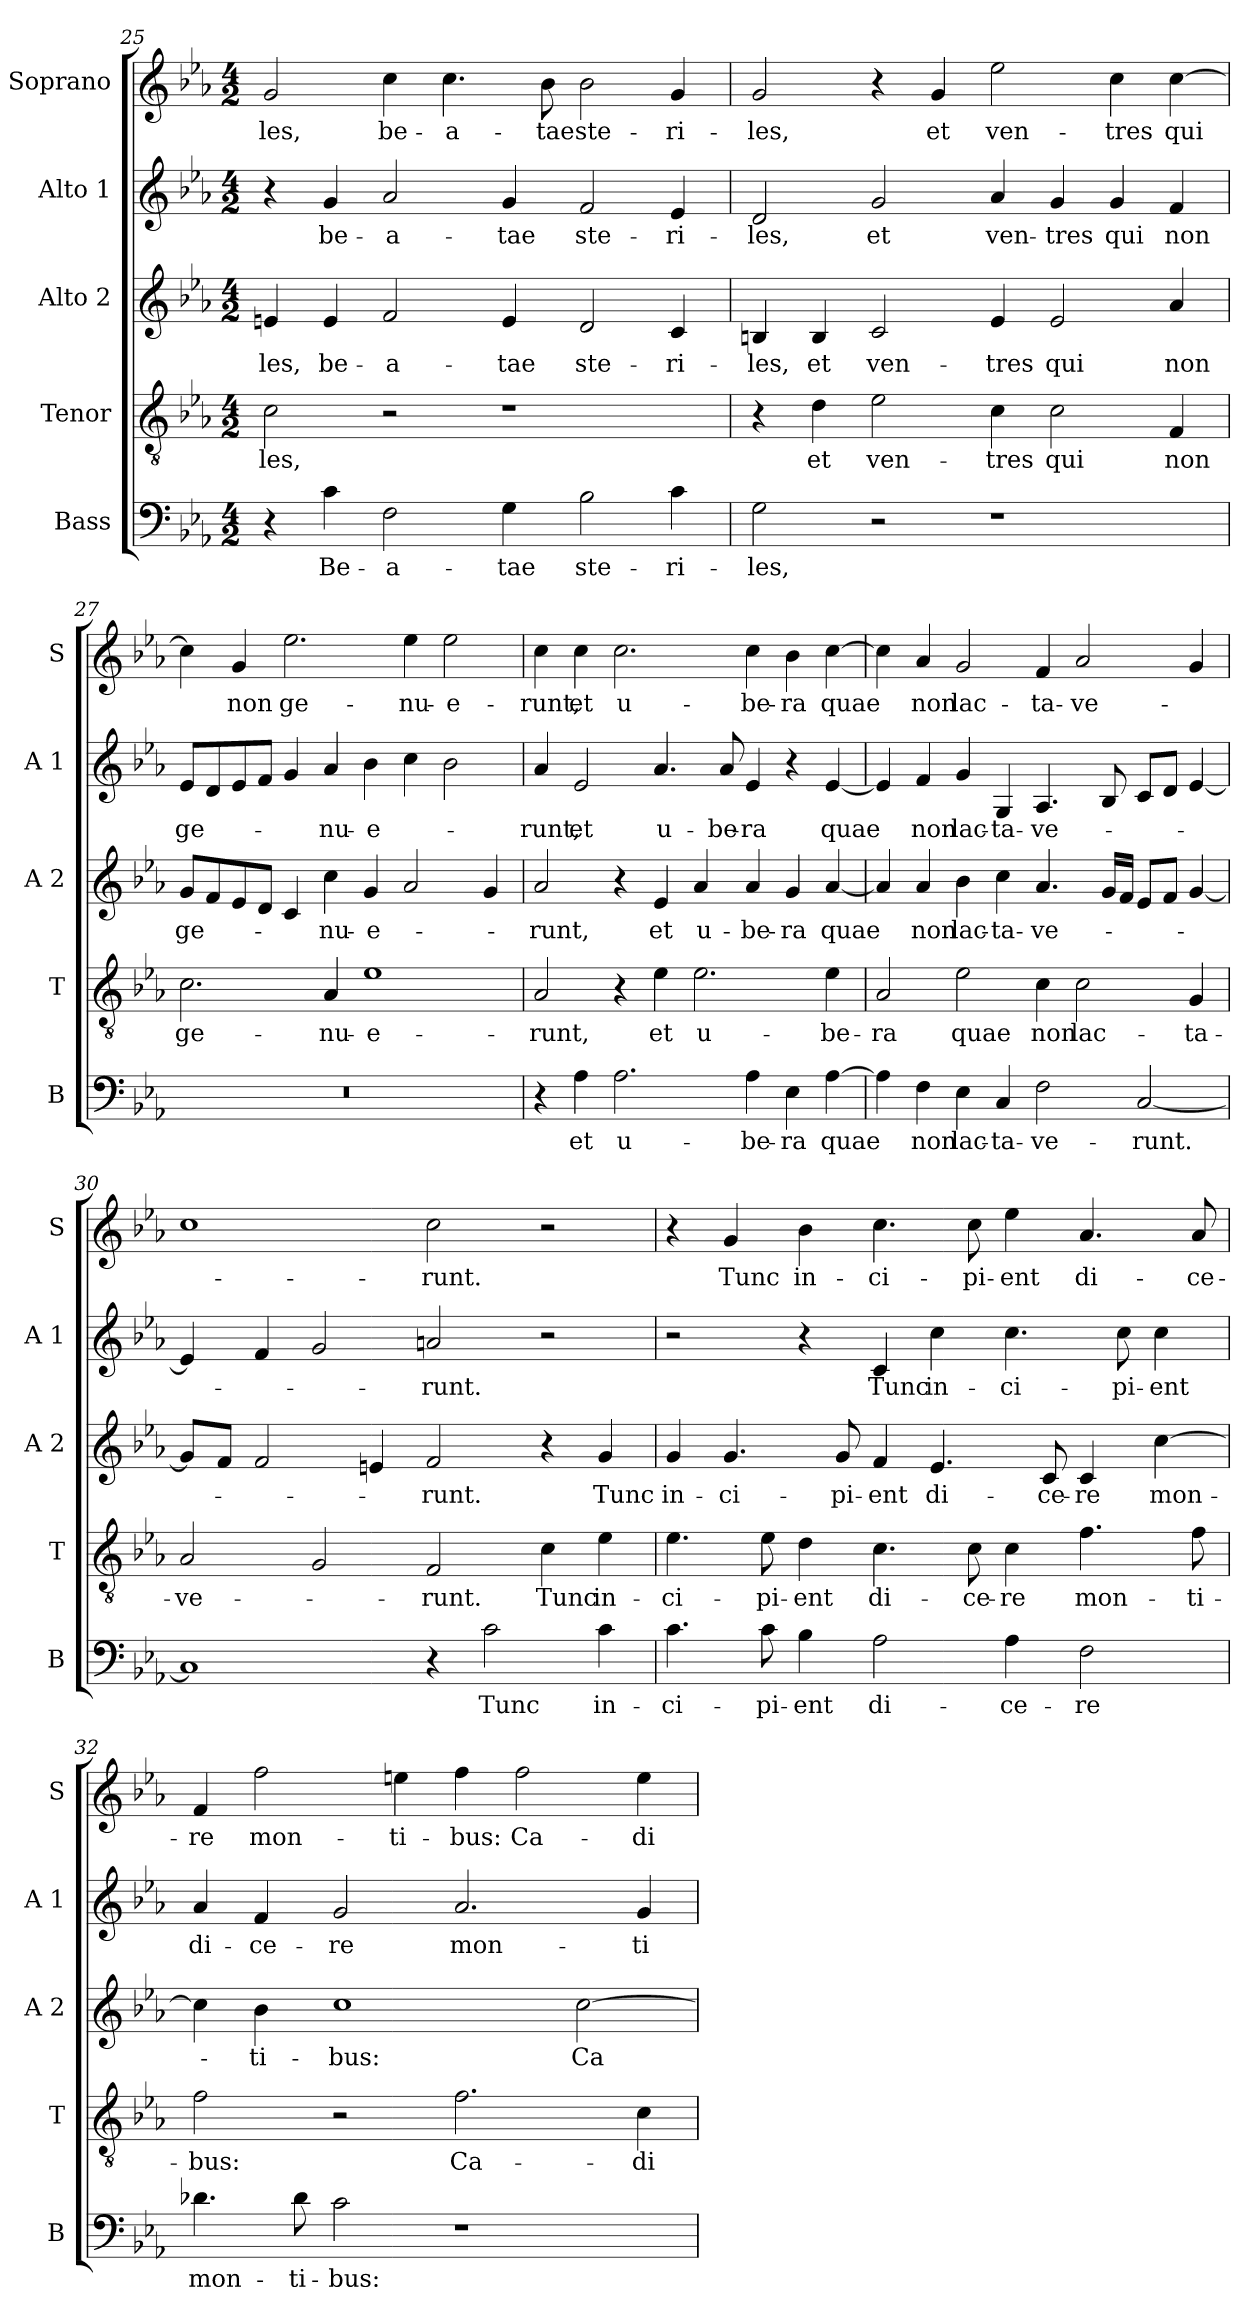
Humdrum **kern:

**kern	**text	**kern	**text	**kern	**text	**kern	**text	**kern	**text
*part5	*part5	*part4	*part4	*part3	*part3	*part2	*part2	*part1	*part1
*staff5	*staff5	*staff4	*staff4	*staff3	*staff3	*staff2	*staff2	*staff1	*staff1
*I"Bass	*	*I"Tenor	*	*I"Alto 2	*	*I"Alto 1	*	*I"Soprano	*
*I'B	*	*I'T	*	*I'A 2	*	*I'A 1	*	*I'S	*
*clefF4	*	*clefGv2	*	*clefG2	*	*clefG2	*	*clefG2	*
*k[b-e-a-]	*	*k[b-e-a-]	*	*k[b-e-a-]	*	*k[b-e-a-]	*	*k[b-e-a-]	*
*E-:	*	*E-:	*	*E-:	*	*E-:	*	*E-:	*
*M4/2	*	*M4/2	*	*M4/2	*	*M4/2	*	*M4/2	*
=25	=25	=25	=25	=25	=25	=25	=25	=25	=25
!	!	!	!LO:LY:b	!	!LO:LY:b	!	!	!	!LO:LY:b
4r	.	2c\	-les,	4en/	-les,	4r	.	2g/	-les,
!	!LO:LY:b	!	!	!	!LO:LY:b	!	!LO:LY:b	!	!
4c\	Be-	.	.	4e/	be-	4g/	be-	.	.
!	!LO:LY:b	!	!	!	!LO:LY:b	!	!LO:LY:b	!	!LO:LY:b
2F\	-a-	2r	.	2f/	-a-	2a-/	-a-	4cc\	be-
!	!	!	!	!	!	!	!	!	!LO:LY:b
.	.	.	.	.	.	.	.	4.cc\	-a-
!	!LO:LY:b	!	!	!	!LO:LY:b	!	!LO:LY:b	!	!
4G\	-tae	1r	.	4e/	-tae	4g/	-tae	.	.
!	!	!	!	!	!	!	!	!	!LO:LY:b
.	.	.	.	.	.	.	.	8b-\	-tae
!	!LO:LY:b	!	!	!	!LO:LY:b	!	!LO:LY:b	!	!LO:LY:b
2B-\	ste-	.	.	2d/	ste-	2f/	ste-	2b-\	ste-
!	!LO:LY:b	!	!	!	!LO:LY:b	!	!LO:LY:b	!	!LO:LY:b
4c\	-ri-	.	.	4c/	-ri-	4e-/	-ri-	4g/	-ri-
=26	=26	=26	=26	=26	=26	=26	=26	=26	=26
!	!LO:LY:b	!	!	!	!LO:LY:b	!	!LO:LY:b	!	!LO:LY:b
2G\	-les,	4r	.	4Bn/	-les,	2d/	-les,	2g/	-les,
!	!	!	!LO:LY:b	!	!LO:LY:b	!	!	!	!
.	.	4d\	et	4B/	et	.	.	.	.
!	!	!	!LO:LY:b	!	!LO:LY:b	!	!LO:LY:b	!	!
2r	.	2e-\	ven-	2c/	ven-	2g/	et	4r	.
!	!	!	!	!	!	!	!	!	!LO:LY:b
.	.	.	.	.	.	.	.	4g/	et
!	!	!	!LO:LY:b	!	!LO:LY:b	!	!LO:LY:b	!	!LO:LY:b
1r	.	4c\	-tres	4e-/	-tres	4a-/	ven-	2ee-\	ven-
!	!	!	!LO:LY:b	!	!LO:LY:b	!	!LO:LY:b	!	!
.	.	2c\	qui	2e-/	qui	4g/	-tres	.	.
!	!	!	!	!	!	!	!LO:LY:b	!	!LO:LY:b
.	.	.	.	.	.	4g/	qui	4cc\	-tres
!	!	!	!LO:LY:b	!	!LO:LY:b	!	!LO:LY:b	!	!LO:LY:b
.	.	4F/	non	4a-/	non	4f/	non	[4cc\	qui
!!LO:PB:g=z
=27	=27	=27	=27	=27	=27	=27	=27	=27	=27
!	!	!	!LO:LY:b	!	!LO:LY:b	!	!LO:LY:b	!	!
0r	.	2.c\	ge-	8g/L	ge-	8e-/L	ge-	4cc\]	.
.	.	.	.	8f/	.	8d/	.	.	.
!	!	!	!	!	!	!	!	!	!LO:LY:b
.	.	.	.	8e-/	.	8e-/	.	4g/	non
.	.	.	.	8d/J	.	8f/J	.	.	.
!	!	!	!	!	!	!	!	!	!LO:LY:b
.	.	.	.	4c/	.	4g/	.	2.ee-\	ge-
!	!	!	!LO:LY:b	!	!LO:LY:b	!	!LO:LY:b	!	!
.	.	4A-/	-nu-	4cc\	-nu-	4a-/	-nu-	.	.
!	!	!	!LO:LY:b	!	!LO:LY:b	!	!LO:LY:b	!	!
.	.	1e-	-e-	4g/	-e-	4b-\	-e-	.	.
!	!	!	!	!	!	!	!	!	!LO:LY:b
.	.	.	.	2a-/	.	4cc\	.	4ee-\	-nu-
!	!	!	!	!	!	!	!	!	!LO:LY:b
.	.	.	.	.	.	2b-\	.	2ee-\	-e-
.	.	.	.	4g/	.	.	.	.	.
=28	=28	=28	=28	=28	=28	=28	=28	=28	=28
!	!	!	!LO:LY:b	!	!LO:LY:b	!	!LO:LY:b	!	!LO:LY:b
4r	.	2A-/	-runt,	2a-/	-runt,	4a-/	-runt,	4cc\	-runt,
!	!LO:LY:b	!	!	!	!	!	!LO:LY:b	!	!LO:LY:b
4A-\	et	.	.	.	.	2e-/	et	4cc\	et
!	!LO:LY:b	!	!	!	!	!	!	!	!LO:LY:b
2.A-\	u-	4r	.	4r	.	.	.	2.cc\	u-
!	!	!	!LO:LY:b	!	!LO:LY:b	!	!LO:LY:b	!	!
.	.	4e-\	et	4e-/	et	4.a-/	u-	.	.
!	!	!	!LO:LY:b	!	!LO:LY:b	!	!	!	!
.	.	2.e-\	u-	4a-/	u-	.	.	.	.
!	!	!	!	!	!	!	!LO:LY:b	!	!
.	.	.	.	.	.	8a-/	-be-	.	.
!	!LO:LY:b	!	!	!	!LO:LY:b	!	!LO:LY:b	!	!LO:LY:b
4A-\	-be-	.	.	4a-/	-be-	4e-/	-ra	4cc\	-be-
!	!LO:LY:b	!	!	!	!LO:LY:b	!	!	!	!LO:LY:b
4E-\	-ra	.	.	4g/	-ra	4r	.	4b-\	-ra
!	!LO:LY:b	!	!LO:LY:b	!	!LO:LY:b	!	!LO:LY:b	!	!LO:LY:b
[4A-\	quae	4e-\	-be-	[4a-/	quae	[4e-/	quae	[4cc\	quae
=29	=29	=29	=29	=29	=29	=29	=29	=29	=29
!	!	!	!LO:LY:b	!	!	!	!	!	!
4A-\]	.	2A-/	-ra	4a-/]	.	4e-/]	.	4cc\]	.
!	!LO:LY:b	!	!	!	!LO:LY:b	!	!LO:LY:b	!	!LO:LY:b
4F\	non	.	.	4a-/	non	4f/	non	4a-/	non
!	!LO:LY:b	!	!LO:LY:b	!	!LO:LY:b	!	!LO:LY:b	!	!LO:LY:b
4E-\	lac-	2e-\	quae	4b-\	lac-	4g/	lac-	2g/	lac-
!	!LO:LY:b	!	!	!	!LO:LY:b	!	!LO:LY:b	!	!
4C/	-ta-	.	.	4cc\	-ta-	4G/	-ta-	.	.
!	!LO:LY:b	!	!LO:LY:b	!	!LO:LY:b	!	!LO:LY:b	!	!LO:LY:b
2F\	-ve-	4c\	non	4.a-/	-ve-	4.A-/	-ve-	4f/	-ta-
!	!	!	!LO:LY:b	!	!	!	!	!	!LO:LY:b
.	.	2c\	lac-	.	.	.	.	2a-/	-ve-
.	.	.	.	16g/LL	.	8B-/	.	.	.
.	.	.	.	16f/JJ	.	.	.	.	.
!	!LO:LY:b	!	!	!	!	!	!	!	!
[2C/	-runt.	.	.	8e-/L	.	8c/L	.	.	.
.	.	.	.	8f/J	.	8d/J	.	.	.
!	!	!	!LO:LY:b	!	!	!	!	!	!
.	.	4G/	-ta-	[4g/	.	[4e-/	.	4g/	.
!!LO:LB:g=z
=30	=30	=30	=30	=30	=30	=30	=30	=30	=30
!	!	!	!LO:LY:b	!	!	!	!	!	!
1C]	.	2A-/	-ve-	8g/L]	.	4e-/]	.	1cc	.
.	.	.	.	8f/J	.	.	.	.	.
.	.	.	.	2f/	.	4f/	.	.	.
.	.	2G/	.	.	.	2g/	.	.	.
.	.	.	.	4en/	.	.	.	.	.
!	!	!	!LO:LY:b	!	!LO:LY:b	!	!LO:LY:b	!	!LO:LY:b
4r	.	2F/	-runt.	2f/	-runt.	2an/	-runt.	2cc\	-runt.
!	!LO:LY:b	!	!	!	!	!	!	!	!
2c\	Tunc	.	.	.	.	.	.	.	.
!	!	!	!LO:LY:b	!	!	!	!	!	!
.	.	4c\	Tunc	4r	.	2r	.	2r	.
!	!LO:LY:b	!	!LO:LY:b	!	!LO:LY:b	!	!	!	!
4c\	in-	4e-\	in-	4g/	Tunc	.	.	.	.
=31	=31	=31	=31	=31	=31	=31	=31	=31	=31
!	!LO:LY:b	!	!LO:LY:b	!	!LO:LY:b	!	!	!	!
4.c\	-ci-	4.e-\	-ci-	4g/	in-	2r	.	4r	.
!	!	!	!	!	!LO:LY:b	!	!	!	!LO:LY:b
.	.	.	.	4.g/	-ci-	.	.	4g/	Tunc
!	!LO:LY:b	!	!LO:LY:b	!	!	!	!	!	!
8c\	-pi-	8e-\	-pi-	.	.	.	.	.	.
!	!LO:LY:b	!	!LO:LY:b	!	!	!	!	!	!LO:LY:b
4B-\	-ent	4d\	-ent	.	.	4r	.	4b-\	in-
!	!	!	!	!	!LO:LY:b	!	!	!	!
.	.	.	.	8g/	-pi-	.	.	.	.
!	!LO:LY:b	!	!LO:LY:b	!	!LO:LY:b	!	!LO:LY:b	!	!LO:LY:b
2A-\	di-	4.c\	di-	4f/	-ent	4c/	Tunc	4.cc\	-ci-
!	!	!	!	!	!LO:LY:b	!	!LO:LY:b	!	!
.	.	.	.	4.e-/	di-	4cc\	in-	.	.
!	!	!	!LO:LY:b	!	!	!	!	!	!LO:LY:b
.	.	8c\	-ce-	.	.	.	.	8cc\	-pi-
!	!LO:LY:b	!	!LO:LY:b	!	!	!	!LO:LY:b	!	!LO:LY:b
4A-\	-ce-	4c\	-re	.	.	4.cc\	-ci-	4ee-\	-ent
!	!	!	!	!	!LO:LY:b	!	!	!	!
.	.	.	.	8c/	-ce-	.	.	.	.
!	!LO:LY:b	!	!LO:LY:b	!	!LO:LY:b	!	!	!	!LO:LY:b
2F\	-re	4.f\	mon-	4c/	-re	.	.	4.a-/	di-
!	!	!	!	!	!	!	!LO:LY:b	!	!
.	.	.	.	.	.	8cc\	-pi-	.	.
!	!	!	!	!	!LO:LY:b	!	!LO:LY:b	!	!
.	.	.	.	[4cc\	mon-	4cc\	-ent	.	.
!	!	!	!LO:LY:b	!	!	!	!	!	!LO:LY:b
.	.	8f\	-ti-	.	.	.	.	8a-/	-ce-
=32	=32	=32	=32	=32	=32	=32	=32	=32	=32
!	!LO:LY:b	!	!LO:LY:b	!	!	!	!LO:LY:b	!	!LO:LY:b
4.d-X\	mon-	2f\	-bus:	4cc\]	.	4a-/	di-	4f/	-re
!	!	!	!	!	!LO:LY:b	!	!LO:LY:b	!	!LO:LY:b
.	.	.	.	4b-\	-ti-	4f/	-ce-	2ff\	mon-
!	!LO:LY:b	!	!	!	!	!	!	!	!
8d-\	-ti-	.	.	.	.	.	.	.	.
!	!LO:LY:b	!	!	!	!LO:LY:b	!	!LO:LY:b	!	!
2c\	-bus:	2r	.	1cc	-bus:	2g/	-re	.	.
!	!	!	!	!	!	!	!	!	!LO:LY:b
.	.	.	.	.	.	.	.	4een\	-ti-
!	!	!	!LO:LY:b	!	!	!	!LO:LY:b	!	!LO:LY:b
1r	.	2.f\	Ca-	.	.	2.a-/	mon-	4ff\	-bus:
!	!	!	!	!	!	!	!	!	!LO:LY:b
.	.	.	.	.	.	.	.	2ff\	Ca-
!	!	!	!	!	!LO:LY:b	!	!	!	!
.	.	.	.	[2cc\	Ca-	.	.	.	.
!	!	!	!LO:LY:b	!	!	!	!LO:LY:b	!	!LO:LY:b
.	.	4c\	-di-	.	.	4g/	-ti-	4ee\	-di-
=	=	=	=	=	=	=	=	=	=
*-	*-	*-	*-	*-	*-	*-	*-	*-	*-
